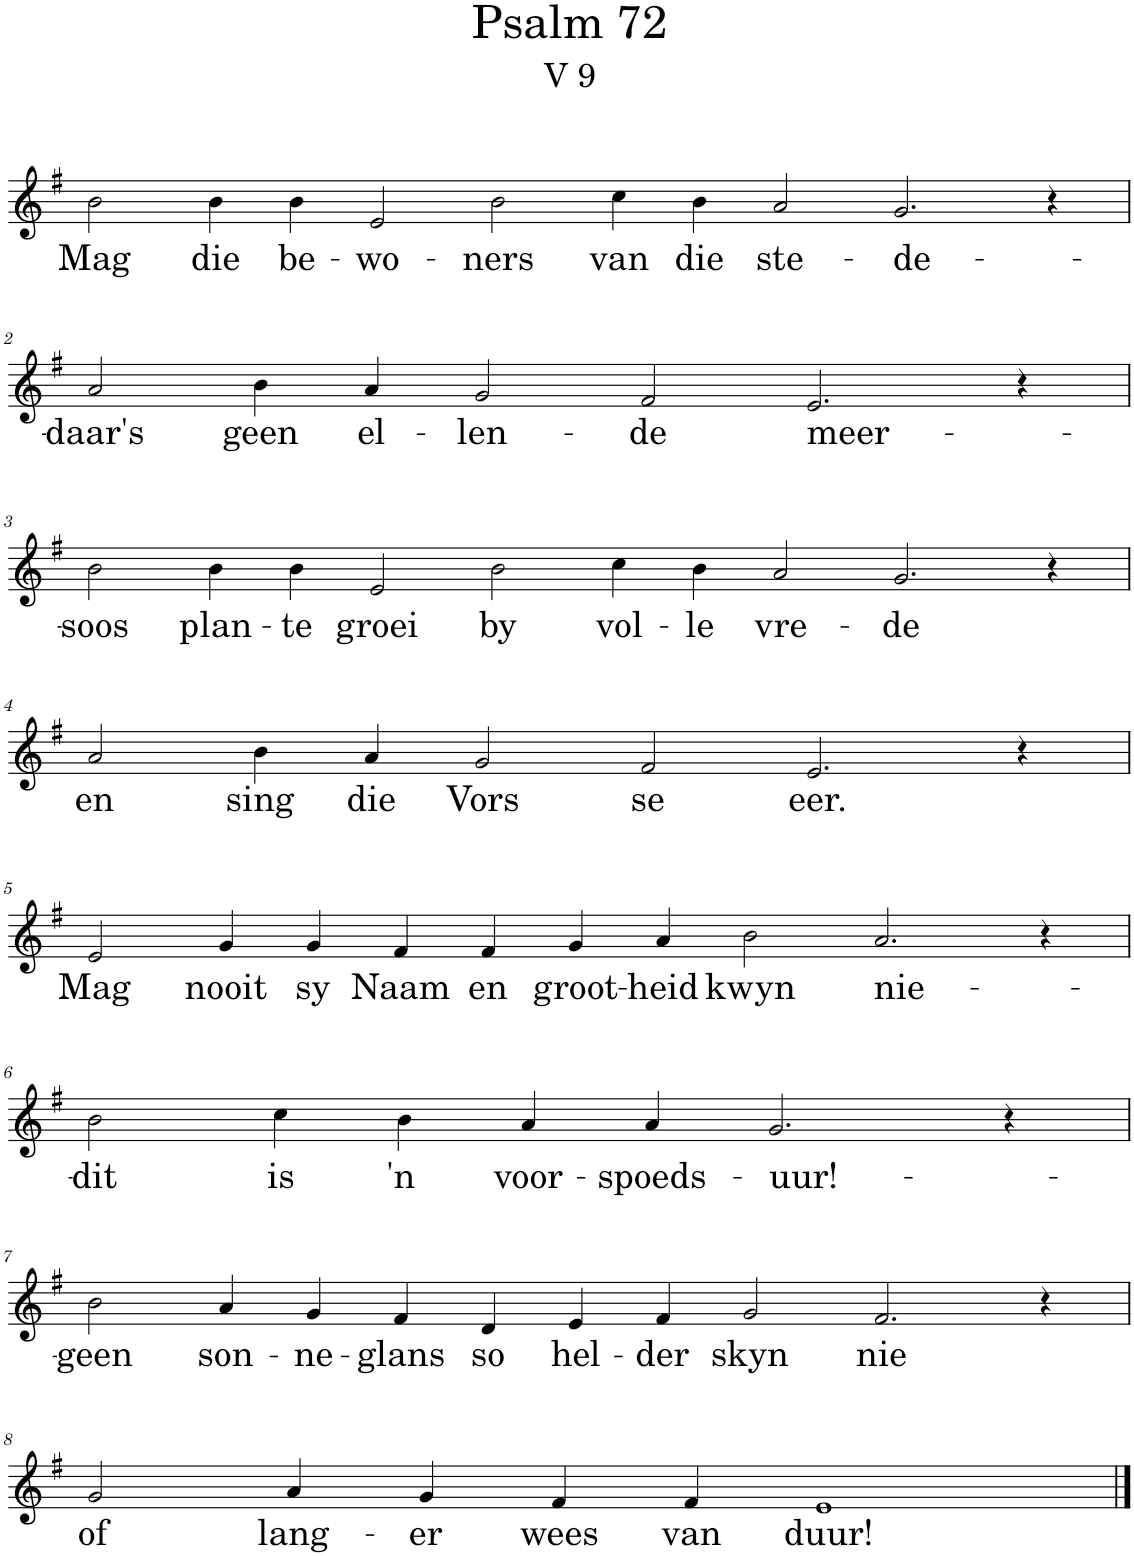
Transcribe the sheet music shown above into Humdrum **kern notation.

**kern	**text
*part1	*part1
*staff1	*staff1
*I"Pipe Organ	*
*I'Org.	*
*clefG2	*
*k[f#]	*
*M16/4	*
=1	=1
!	!LO:LY:b
2b\	Mag
!	!LO:LY:b
4b\	die
!	!LO:LY:b
4b\	be-
!	!LO:LY:b
2e/	-wo-
!	!LO:LY:b
2b\	-ners
!	!LO:LY:b
4cc\	van
!	!LO:LY:b
4b\	die
!	!LO:LY:b
2a/	ste-
!	!LO:LY:b
2.g/	-de-
4r	.
!!LO:LB:g=z
=2	=2
*M12/4	*
!	!LO:LY:b
2a/	-daar's
!	!LO:LY:b
4b\	geen
!	!LO:LY:b
4a/	el-
!	!LO:LY:b
2g/	-len-
!	!LO:LY:b
2f#/	-de
!	!LO:LY:b
2.e/	meer-
4r	.
!!LO:LB:g=z
=3	=3
*M16/4	*
!	!LO:LY:b
2b\	-soos
!	!LO:LY:b
4b\	plan-
!	!LO:LY:b
4b\	-te
!	!LO:LY:b
2e/	groei
!	!LO:LY:b
2b\	by
!	!LO:LY:b
4cc\	vol-
!	!LO:LY:b
4b\	-le
!	!LO:LY:b
2a/	vre-
!	!LO:LY:b
2.g/	-de
4r	.
!!LO:LB:g=z
=4	=4
*M12/4	*
!	!LO:LY:b
2a/	en
!	!LO:LY:b
4b\	sing
!	!LO:LY:b
4a/	die
!	!LO:LY:b
2g/	Vors
!	!LO:LY:b
2f#/	se
!	!LO:LY:b
2.e/	eer.
4r	.
!!LO:LB:g=z
=5	=5
*M14/4	*
!	!LO:LY:b
2e/	Mag
!	!LO:LY:b
4g/	nooit
!	!LO:LY:b
4g/	sy
!	!LO:LY:b
4f#/	Naam
!	!LO:LY:b
4f#/	en
!	!LO:LY:b
4g/	groot-
!	!LO:LY:b
4a/	-heid
!	!LO:LY:b
2b\	kwyn
!	!LO:LY:b
2.a/	nie-
4r	.
!!LO:LB:g=z
=6	=6
*M10/4	*
!	!LO:LY:b
2b\	-dit
!	!LO:LY:b
4cc\	is
!	!LO:LY:b
4b\	'n
!	!LO:LY:b
4a/	voor-
!	!LO:LY:b
4a/	-spoeds-
!	!LO:LY:b
2.g/	-uur!-
4r	.
!!LO:LB:g=z
=7	=7
*M14/4	*
!	!LO:LY:b
2b\	-geen
!	!LO:LY:b
4a/	son-
!	!LO:LY:b
4g/	-ne-
!	!LO:LY:b
4f#/	-glans
!	!LO:LY:b
4d/	so
!	!LO:LY:b
4e/	hel-
!	!LO:LY:b
4f#/	-der
!	!LO:LY:b
2g/	skyn
!	!LO:LY:b
2.f#/	nie
4r	.
!!LO:LB:g=z
=8	=8
*M10/4	*
!	!LO:LY:b
2g/	of
!	!LO:LY:b
4a/	lang-
!	!LO:LY:b
4g/	-er
!	!LO:LY:b
4f#/	wees
!	!LO:LY:b
4f#/	van
!	!LO:LY:b
1e	duur!
==	==
*-	*-
